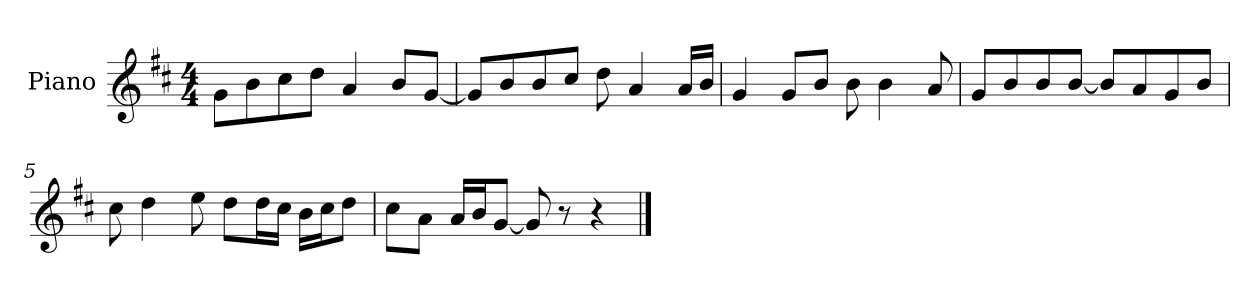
**kern
*part1
*staff1
*I"Piano
*I'P-no
*clefG2
*k[f#c#]
*M4/4
*MM90
=1
8g\L
8b\
8cc#\
8dd\J
4a/
8b/L
[8g/J
=2
8g/L]
8b/
8b/
8cc#/J
8dd\
4a/
16a/LL
16b/JJ
=3
4g/
8g/L
8b/J
8b\
4b\
8a/
=4
8g/L
8b/
8b/
[8b/J
8b/L]
8a/
8g/
8b/J
=5
8cc#\
4dd\
8ee\
8dd\L
16dd\L
16cc#\JJ
16b\LL
16cc#\J
8dd\J
!!LO:LB:g=z
=6
8cc#\L
8a\J
16a/LL
16b/J
[8g/J
8g/]
8r
4r
==
*-
